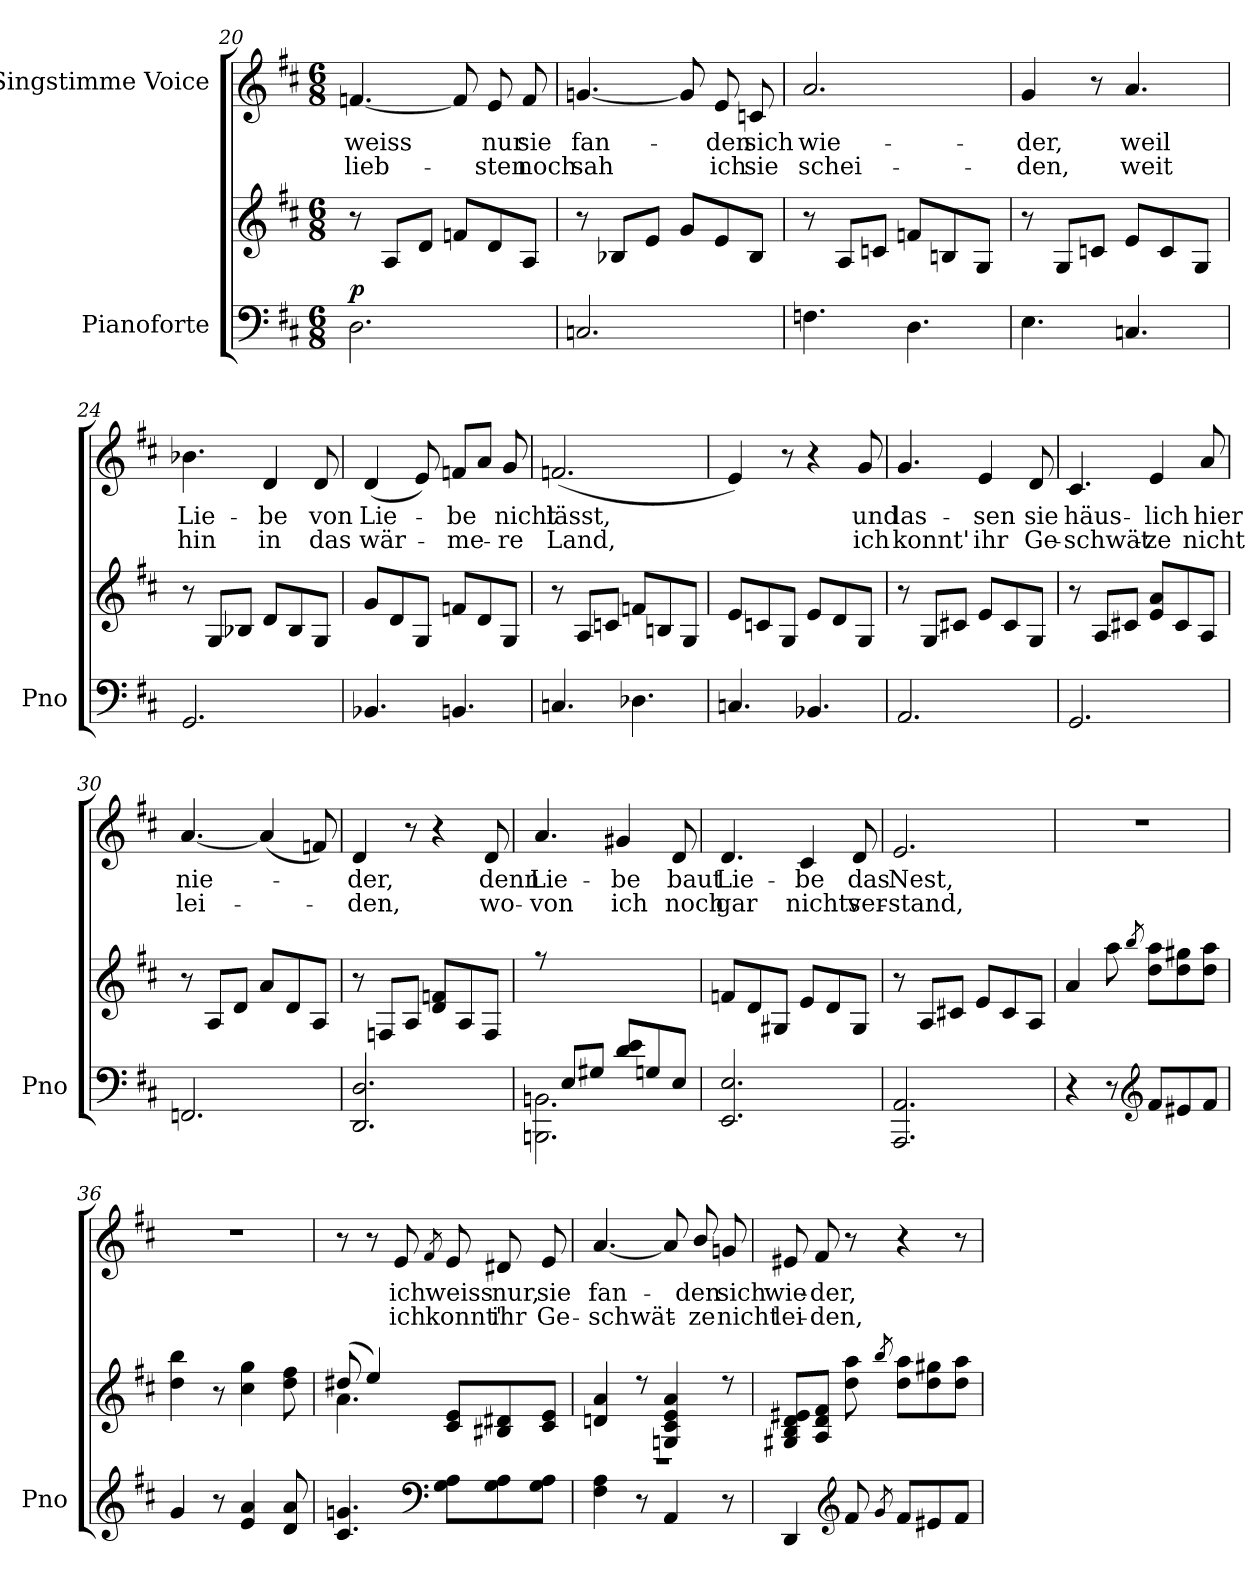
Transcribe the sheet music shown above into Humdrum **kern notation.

**kern	**kern	**dynam	**kern	**text	**text
*part2	*part2	*part2	*part1	*part1	*part1
*staff3	*staff2	*staff2/3	*staff1	*staff1	*staff1
*I"Pianoforte	*	*	*I"Singstimme Voice	*	*
*I'Pno	*	*	*	*	*
*clefF4	*clefG2	*	*clefG2	*	*
*k[f#c#]	*k[f#c#]	*	*k[f#c#]	*	*
*M6/8	*M6/8	*	*M6/8	*	*
=20	=20	=20	=20	=20	=20
!	!	!LO:DY:a=2	!	!LO:LY:b	!LO:LY:b
2.D\	8r	p	[4.fn/	weiss	lieb-
.	8A/L	.	.	.	.
.	8d/J	.	.	.	.
.	8fn/L	.	8f/]	.	.
!	!	!	!	!LO:LY:b	!LO:LY:b
.	8d/	.	8e/	nur	-sten
!	!	!	!	!LO:LY:b	!LO:LY:b
.	8A/J	.	8f/	sie	noch
=21	=21	=21	=21	=21	=21
!	!	!	!	!LO:LY:b	!LO:LY:b
2.Cn/	8r	.	[4.gn/	fan-	sah
.	8B-X/L	.	.	.	.
.	8e/J	.	.	.	.
.	8g/L	.	8g/]	.	.
!	!	!	!	!LO:LY:b	!LO:LY:b
.	8e/	.	8e/	-den	ich
!	!	!	!	!LO:LY:b	!LO:LY:b
.	8B-/J	.	8cn/	sich	sie
=22	=22	=22	=22	=22	=22
!	!	!	!	!LO:LY:b	!LO:LY:b
4.Fn\	8r	.	2.a/	wie-	schei-
.	8A/L	.	.	.	.
.	8cn/J	.	.	.	.
4.D\	8fn/L	.	.	.	.
.	8Bn/	.	.	.	.
.	8G/J	.	.	.	.
=23	=23	=23	=23	=23	=23
!	!	!	!	!LO:LY:b	!LO:LY:b
4.E\	8r	.	4g/	-der,	-den,
.	8G/L	.	.	.	.
.	8cn/J	.	8r	.	.
!	!	!	!	!LO:LY:b	!LO:LY:b
4.Cn/	8e/L	.	4.a/	weil	weit
.	8c/	.	.	.	.
.	8G/J	.	.	.	.
=24	=24	=24	=24	=24	=24
!	!	!	!	!LO:LY:b	!LO:LY:b
2.GG/	8r	.	4.b-X\	Lie-	hin
.	8G/L	.	.	.	.
.	8B-X/J	.	.	.	.
!	!	!	!	!LO:LY:b	!LO:LY:b
.	8d/L	.	4d/	-be	in
.	8B-/	.	.	.	.
!	!	!	!	!LO:LY:b	!LO:LY:b
.	8G/J	.	8d/	von	das
=25	=25	=25	=25	=25	=25
!	!	!	!	!LO:LY:b	!LO:LY:b
4.BB-X/	8g/L	.	(<4d/	Lie-	wär-
.	8d/	.	.	.	.
.	8G/J	.	8e/)	.	.
!	!	!	!	!LO:LY:b	!LO:LY:b
4.BBn/	8fn/L	.	8fn/L	-be	-me-
.	8d/	.	8a/J	.	.
!	!	!	!	!LO:LY:b	!LO:LY:b
.	8G/J	.	8g/	nicht	-re
!!LO:PB:g=z
=26	=26	=26	=26	=26	=26
!	!	!	!	!LO:LY:b	!LO:LY:b
4.Cn/	8r	.	(<2.fn/	lässt,	Land,
.	8A/L	.	.	.	.
.	8cn/J	.	.	.	.
4.D-X\	8fn/L	.	.	.	.
.	8Bn/	.	.	.	.
.	8G/J	.	.	.	.
=27	=27	=27	=27	=27	=27
4.Cn/	8e/L	.	4e/)	.	.
.	8cn/	.	.	.	.
.	8G/J	.	8r	.	.
4.BB-X/	8e/L	.	4r	.	.
.	8d/	.	.	.	.
!	!	!	!	!LO:LY:b	!LO:LY:b
.	8G/J	.	8g/	und	ich
=28	=28	=28	=28	=28	=28
!	!	!	!	!LO:LY:b	!LO:LY:b
2.AA/	8r	.	4.g/	las-	konnt'
.	8G/L	.	.	.	.
.	8c#X/J	.	.	.	.
!	!	!	!	!LO:LY:b	!LO:LY:b
.	8e/L	.	4e/	-sen	ihr
.	8c#/	.	.	.	.
!	!	!	!	!LO:LY:b	!LO:LY:b
.	8G/J	.	8d/	sie	Ge-
=29	=29	=29	=29	=29	=29
!	!	!	!	!LO:LY:b	!LO:LY:b
2.GG/	8r	.	4.c#/	häus-	-schwät-
.	8A/L	.	.	.	.
.	8c#X/J	.	.	.	.
!	!	!	!	!LO:LY:b	!LO:LY:b
.	8e/ 8a/L	.	4e/	-lich	-ze
.	8c#/	.	.	.	.
!	!	!	!	!LO:LY:b	!LO:LY:b
.	8A/J	.	8a/	hier	nicht
=30	=30	=30	=30	=30	=30
!	!	!	!	!LO:LY:b	!LO:LY:b
2.FFn/	8r	.	[4.a/	nie-	lei-
.	8A/L	.	.	.	.
.	8d/J	.	.	.	.
.	8a/L	.	(<4a/]	.	.
.	8d/	.	.	.	.
.	8A/J	.	8fn/)	.	.
=31	=31	=31	=31	=31	=31
!	!	!	!	!LO:LY:b	!LO:LY:b
2.DD/ 2.D/	8r	.	4d/	-der,	-den,
.	8Fn/L	.	.	.	.
.	8A/J	.	8r	.	.
.	8d/ 8fn/L	.	4r	.	.
.	8A/	.	.	.	.
!	!	!	!	!LO:LY:b	!LO:LY:b
.	8F/J	.	8d/	denn	wo-
=32	=32	=32	=32	=32	=32
*^	*	*	*	*	*
!	!	!	!	!	!LO:LY:b	!LO:LY:b
8ryy	2.BBBn\ 2.BBn\	8rff	.	4.a/	Lie-	-von
8E/L	.	2ryy	.	.	.	.
8G#X/J	.	.	.	.	.	.
!	!	!	!	!	!LO:LY:b	!LO:LY:b
8d/ 8e/L	.	.	.	4g#X/	-be	ich
8Gn/	.	.	.	.	.	.
!	!	!	!	!	!LO:LY:b	!LO:LY:b
8E/J	.	8ryy	.	8d/	baut	noch
*v	*v	*	*	*	*	*
=33	=33	=33	=33	=33	=33
!	!	!	!	!LO:LY:b	!LO:LY:b
2.EE/ 2.E/	8fn/L	.	4.d/	Lie-	gar
.	8d/	.	.	.	.
.	8G#X/J	.	.	.	.
!	!	!	!	!LO:LY:b	!LO:LY:b
.	8e/L	.	4c#/	-be	nichts
.	8d/	.	.	.	.
!	!	!	!	!LO:LY:b	!LO:LY:b
.	8G#/J	.	8d/	das	ver-
!!LO:LB:g=z
=34	=34	=34	=34	=34	=34
!	!	!	!	!LO:LY:b	!LO:LY:b
2.AAA/ 2.AA/	8r	.	2.e/	Nest,	-stand,
.	8A/L	.	.	.	.
.	8c#X/J	.	.	.	.
.	8e/L	.	.	.	.
.	8c#/	.	.	.	.
.	8A/J	.	.	.	.
=35	=35	=35	=35	=35	=35
4r	4a/	.	2.r	.	.
8r	8aa\	.	.	.	.
*clefG2	*	*	*	*	*
.	8qbb/	.	.	.	.
8f#/L	8dd\ 8aa\L	.	.	.	.
8e#X/	8dd\ 8gg#X\	.	.	.	.
8f#/J	8dd\ 8aa\J	.	.	.	.
=36	=36	=36	=36	=36	=36
4g/	4dd\ 4bb\	.	2.r	.	.
8r	8r	.	.	.	.
4e/ 4a/	4cc#\ 4gg\	.	.	.	.
8d/ 8a/	8dd\ 8ff#\	.	.	.	.
=37	=37	=37	=37	=37	=37
*	*^	*	*	*	*
4.c#/ 4.gn/	(>8dd#X/	4.a\	.	8r	.	.
.	4ee/)	.	.	8r	.	.
!	!	!	!	!	!LO:LY:b	!LO:LY:b
.	.	.	.	8e/	ich	ich
*clefF4	*	*	*	*	*	*
.	.	.	.	8qf#/	.	.
!	!	!	!	!	!LO:LY:b	!LO:LY:b
8G\ 8A\L	8c#/ 8e/L	4.ryy	.	8e/	weiss	konnt'
!	!	!	!	!	!LO:LY:b	!LO:LY:b
8G\ 8A\	8B#X/ 8d#X/	.	.	8d#X/	nur,	ihr
!	!	!	!	!	!LO:LY:b	!LO:LY:b
8G\ 8A\J	8c#/ 8e/J	.	.	8e/	sie	Ge-
=38	=38	=38	=38	=38	=38	=38
!	!	!	!	!	!LO:LY:b	!LO:LY:b
4F#\ 4A\	4dn/ 4a/	2.r	.	[4.a/	fan-	-schwät-
8r	8r	.	.	.	.	.
4AA/	4Gn/ 4c#/ 4e/ 4a/	.	.	8a/]	.	.
!	!	!	!	!	!LO:LY:b	!LO:LY:b
.	.	.	.	8b/	-den	-ze
!	!	!	!	!	!LO:LY:b	!LO:LY:b
8r	8r	.	.	8gn/	sich	nicht
*	*v	*v	*	*	*	*
=39	=39	=39	=39	=39	=39
!	!	!	!	!LO:LY:b	!LO:LY:b
4DD/	8G#X/ 8B/ 8d/ 8e#X/L	.	8e#X/	wie-	lei-
!	!	!	!	!LO:LY:b	!LO:LY:b
.	8A/ 8d/ 8f#/J	.	8f#/	-der,	-den,
*clefG2	*	*	*	*	*
8f#/	8dd\ 8aa\	.	8r	.	.
8qg/	8qbb/	.	.	.	.
8f#/L	8dd\ 8aa\L	.	4r	.	.
8e#X/	8dd\ 8gg#X\	.	.	.	.
8f#/J	8dd\ 8aa\J	.	8r	.	.
=	=	=	=	=	=
*-	*-	*-	*-	*-	*-
